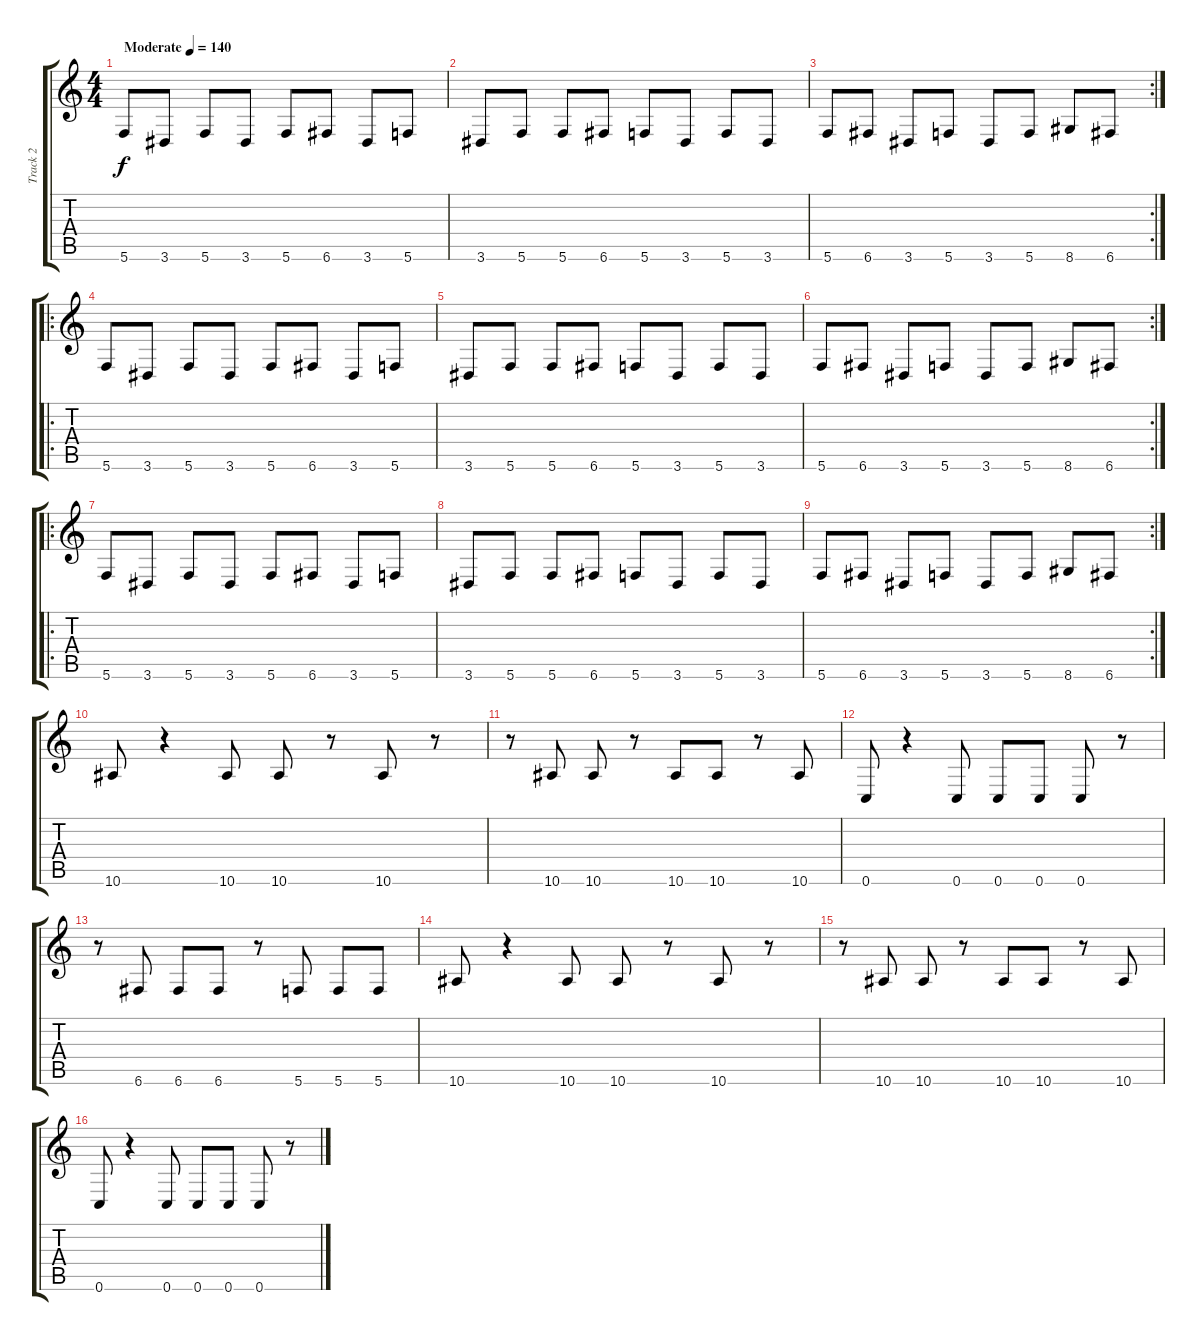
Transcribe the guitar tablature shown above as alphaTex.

\track ("Track 2" "Track 2") {instrument electricbasspick}
\staff {score tabs}
\tuning (D4 A3 F3 C3 G2 C2) {hide}
\ts (4 4)
\tempo (140 "Moderate")
\clef g2
\ks c
5.6.8{dy f instrument electricbasspick} 3.6.8 5.6.8 3.6.8 5.6.8 6.6.8 3.6.8 5.6.8 |
3.6.8 5.6.8 5.6.8 6.6.8 5.6.8 3.6.8 5.6.8 3.6.8 |
\rc 2
5.6.8 6.6.8 3.6.8 5.6.8 3.6.8 5.6.8 8.6.8 6.6.8 |
\ro
5.6.8 3.6.8 5.6.8 3.6.8 5.6.8 6.6.8 3.6.8 5.6.8 |
3.6.8 5.6.8 5.6.8 6.6.8 5.6.8 3.6.8 5.6.8 3.6.8 |
\rc 2
5.6.8 6.6.8 3.6.8 5.6.8 3.6.8 5.6.8 8.6.8 6.6.8 |
\ro
5.6.8 3.6.8 5.6.8 3.6.8 5.6.8 6.6.8 3.6.8 5.6.8 |
3.6.8 5.6.8 5.6.8 6.6.8 5.6.8 3.6.8 5.6.8 3.6.8 |
\rc 2
5.6.8 6.6.8 3.6.8 5.6.8 3.6.8 5.6.8 8.6.8 6.6.8 |
10.6.8 r.4 10.6.8 10.6.8 r.8 10.6.8 r.8 |
r.8 10.6.8 10.6.8 r.8 10.6.8 10.6.8 r.8 10.6.8 |
0.6.8 r.4 0.6.8 0.6.8 0.6.8 0.6.8 r.8 |
r.8 6.6.8 6.6.8 6.6.8 r.8 5.6.8 5.6.8 5.6.8 |
10.6.8 r.4 10.6.8 10.6.8 r.8 10.6.8 r.8 |
r.8 10.6.8 10.6.8 r.8 10.6.8 10.6.8 r.8 10.6.8 |
0.6.8 r.4 0.6.8 0.6.8 0.6.8 0.6.8 r.8
